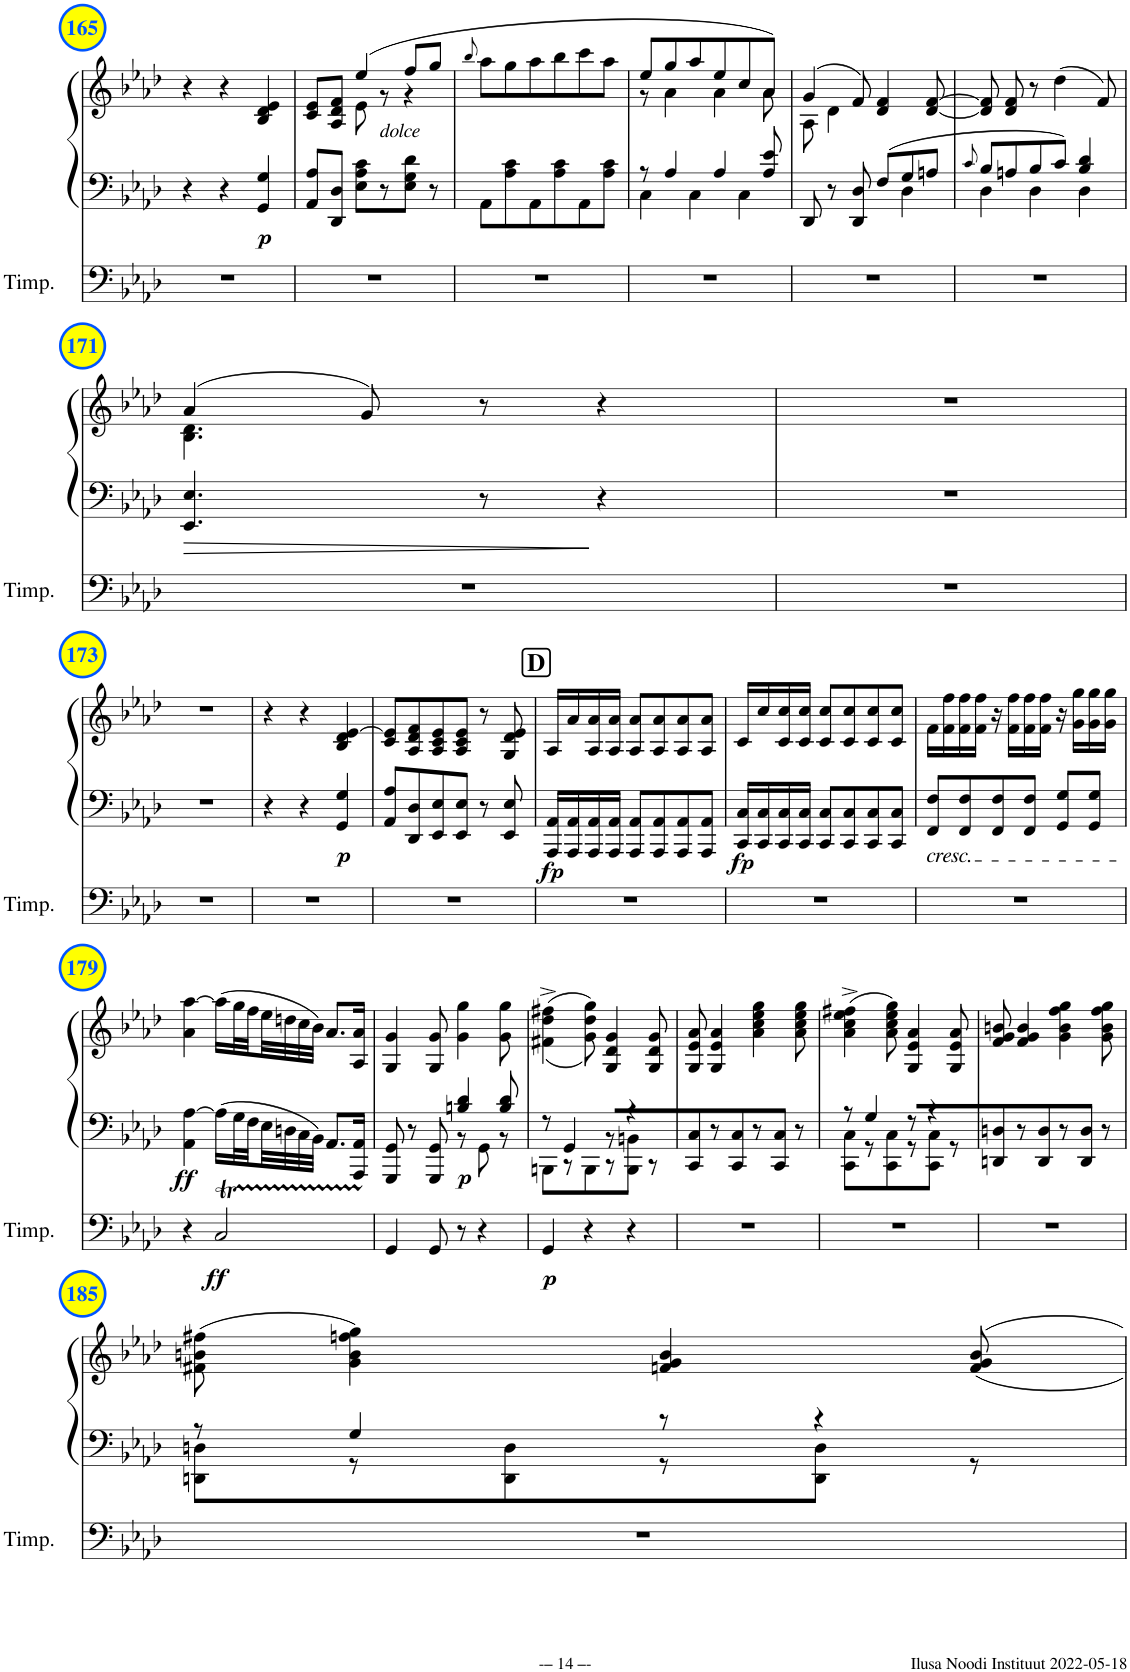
**kern	**dynam	**kern	**kern	**dynam
*part2	*part2	*part1	*part1	*part1
*staff3	*staff3	*staff2	*staff1	*staff1/2
*I"Timpani	*	*I"Piano	*	*
*I'Timp.	*	*I'Pno	*	*
!!LO:PB:g=z
*clefF4	*	*clefF4	*clefG2	*
*k[b-e-a-d-]	*	*k[b-e-a-d-]	*k[b-e-a-d-]	*
*M3/4	*	*M3/4	*M3/4	*
=165	=165	=165	=165	=165
2.r	.	4r	4r	.
.	.	4r	4r	.
!	!	!	!	!LO:DY:b=2
.	.	4GG/ 4G/	4B-/ 4d-/ 4e-/	p
=166	=166	=166	=166	=166
*	*	*	*^	*
2.r	.	8AA-/ 8A-/L	8c/ 8e-/L	4ryy	.
.	.	8DD-/ 8D-/J	8A-/ 8d-/ 8f/J	.	.
.	.	8E-\ 8A-\ 8c\L	(4ee-/	8e-\	.
!	!	!	!	!LO:TX:b:i:t=dolce	!
.	.	8r	.	8r	.
.	.	8E-\ 8G\ 8d-\J	8ff/L	4r	.
.	.	8r	8gg/J	.	.
*	*	*	*v	*v	*
=167	=167	=167	=167	=167
.	.	.	8qbb-/	.
2.r	.	8AA-\L	8aa-\L	.
.	.	8A-\ 8c\	8gg\	.
.	.	8AA-\	8aa-\	.
.	.	8A-\ 8c\	8bb-\	.
.	.	8AA-\	8ccc\	.
.	.	8A-\ 8c\J	8aa-\J	.
=168	=168	=168	=168	=168
*	*	*^	*^	*
2.r	.	8r	4C\	8ee-/L	8r	.
.	.	4A-/	.	8gg/	4a-\	.
.	.	.	4C\	8aa-/	.	.
.	.	4A-/	.	8ee-/	4a-\	.
.	.	.	4C\	8cc/	.	.
.	.	8A-/ 8e-/	.	8a-/J)	8a-\	.
=169	=169	=169	=169	=169	=169	=169
2.r	.	8DD-/	2ryy	(4g/	8A-\	.
.	.	8r	.	.	4d-\	.
.	.	8DD-/ 8D-/	.	8f/)	.	.
.	.	8F/L	.	4d-/ 4f/	4.ryy	.
.	.	8G/	4D-\	.	.	.
.	.	8An/J	.	[8d-/ [8f/	.	.
*	*	*	*	*v	*v	*
=170	=170	=170	=170	=170	=170
.	.	8qc/	.	.	.
2.r	.	8B-/L	4D-\	8d-/] 8f/]	.
.	.	8An/	.	8d-/ 8f/	.
.	.	8B-/	4D-\	8r	.
.	.	8c/J	.	(4dd-\	.
.	.	4B-/ 4d-/	4D-\	.	.
.	.	.	.	8f/)	.
*	*	*v	*v	*	*
!!LO:LB:g=z
=171	=171	=171	=171	=171
*	*	*	*^	*
2.r	.	4.EE-/ 4.E-/	(4a-/	4.B-\ 4.d-\	.
.	.	.	8g/)	.	.
.	.	8r	8r	4.ryy	.
.	.	4r	4r	.	.
*	*	*	*v	*v	*
=172	=172	=172	=172	=172
2.r	.	2.r	2.r	.
!!LO:LB:g=z
=173	=173	=173	=173	=173
2.r	.	2.r	2.r	.
=174	=174	=174	=174	=174
2.r	.	4r	4r	.
.	.	4r	4r	.
!	!	!	!	!LO:DY:b=2
.	.	4GG/ 4G/	4B-/ 4d-/ [4e-/	p
=175	=175	=175	=175	=175
2.r	.	8AA-/ 8A-/L	8c/ 8e-/]L	.
.	.	8DD-/ 8D-/	8A-/ 8d-/ 8f/	.
.	.	8EE-/ 8E-/	8A-/ 8c/ 8e-/	.
.	.	8EE-/ 8E-/J	8A-/ 8c/ 8e-/J	.
.	.	8r	8r	.
.	.	8EE-/ 8E-/	8G/ 8d-/ 8e-/	.
!!LO:REH:place=s1:a:B:cj:fs=14:t=D
=176	=176	=176	=176	=176
!	!	!	!	!LO:DY:b=2
2.r	.	16AAA-/ 16AA-/LL	16A-/LL	fp
.	.	16AAA-/ 16AA-/	16a-/	.
.	.	16AAA-/ 16AA-/	16A-/ 16a-/	.
.	.	16AAA-/ 16AA-/JJ	16A-/ 16a-/JJ	.
.	.	8AAA-/ 8AA-/L	8A-/ 8a-/L	.
.	.	8AAA-/ 8AA-/	8A-/ 8a-/	.
.	.	8AAA-/ 8AA-/	8A-/ 8a-/	.
.	.	8AAA-/ 8AA-/J	8A-/ 8a-/J	.
=177	=177	=177	=177	=177
!	!	!	!	!LO:DY:b=2
2.r	.	16CC/ 16C/LL	16c/LL	fp
.	.	16CC/ 16C/	16cc/	.
.	.	16CC/ 16C/	16c/ 16cc/	.
.	.	16CC/ 16C/JJ	16c/ 16cc/JJ	.
.	.	8CC/ 8C/L	8c/ 8cc/L	.
.	.	8CC/ 8C/	8c/ 8cc/	.
.	.	8CC/ 8C/	8c/ 8cc/	.
.	.	8CC/ 8C/J	8c/ 8cc/J	.
=178	=178	=178	=178	=178
!	!	!LO:TX:b:i:t=cresc.	!	!
2.r	.	8FF/ 8F/L	16f\LL	.
.	.	.	16f\ 16ff\	.
.	.	8FF/ 8F/	16f\ 16ff\	.
.	.	.	16f\ 16ff\JJ	.
.	.	8FF/ 8F/	16r	.
.	.	.	16f\ 16ff\LL	.
.	.	8FF/ 8F/J	16f\ 16ff\	.
.	.	.	16f\ 16ff\JJ	.
.	.	8GG/ 8G/L	16r	.
.	.	.	16g\ 16gg\LL	.
.	.	8GG/ 8G/J	16g\ 16gg\	.
.	.	.	16g\ 16gg\JJ	.
!!LO:LB:g=z
=179	=179	=179	=179	=179
!	!	!	!	!LO:DY:b=2
4r	.	4AA-\ [4A-\	4a-\ [4aa-\	ff
!	!LO:DY:b	!	!	!
2Ct/	ff	16A-\LL]	(16aa-\LL]	.
.	.	32G\L	32gg\L	.
.	.	32F\	32ff\	.
.	.	32E-\	32ee-\	.
.	.	32Dn\	32ddn\	.
.	.	32C\	32cc\	.
.	.	32BB-\JJJ	32b-\JJJ)	.
.	.	8.AA-/L	8.a-/L	.
.	.	16AAA-/ 16AA-/Jk	16A-/ 16a-/Jk	.
=180	=180	=180	=180	=180
*	*	*^	*	*
4GG/	.	8GGG/ 8GG/	4.ryy	4G/ 4g/	.
.	.	8r	.	.	.
8GG/	.	8GGG/ 8GG/	.	8G/ 8g/	.
!	!	!	!	!	!LO:DY:b=2
8r	.	4Bn/ 4d-/	8r	4g\ 4gg\	p
4r	.	.	8GG\	.	.
.	.	8B/ 8d-/	8r	8g\ 8gg\	.
=181	=181	=181	=181	=181	=181
!	!LO:DY:b	!	!	!	!
4GG/	p	8r	8BBBn\L	((<4f#X\^ 4dd-\^ 4ff#X\^	.
.	.	4GG/	8r	.	.
4r	.	.	8BBB\	8g\ 8dd-\ 8gg\))	.
.	.	8r	8r	4G/ 4d-/ 4g/	.
4r	.	4r	8BBB\ 8BBn\J	.	.
.	.	.	8r	8G/ 8d-/ 8g/	.
*	*	*v	*v	*	*
=182	=182	=182	=182	=182
2.r	.	8CC/ 8C/L	8G/ 8e-/ 8a-/	.
.	.	8r	4G/ 4e-/ 4a-/	.
.	.	8CC/ 8C/	.	.
.	.	8r	4a-\ 4cc\ 4ee-\ 4gg\	.
.	.	8CC/ 8C/J	.	.
.	.	8r	8a-\ 8cc\ 8ee-\ 8gg\	.
=183	=183	=183	=183	=183
*	*	*^	*	*
2.r	.	8r	8CC\ 8C\L	(4a-\^ 4cc\^ 4ee-\^ 4ff#X\^	.
.	.	4G/	8r	.	.
.	.	.	8CC\ 8C\	8a-\ 8cc\ 8ee-\ 8gg\)	.
.	.	8r	8r	4G/ 4e-/ 4a-/	.
.	.	4r	8CC\ 8C\J	.	.
.	.	.	8r	8G/ 8e-/ 8a-/	.
*	*	*v	*v	*	*
=184	=184	=184	=184	=184
2.r	.	8DDn/ 8Dn/L	8f/ 8g/ 8bn/	.
.	.	8r	4f/ 4g/ 4b/	.
.	.	8DD/ 8D/	.	.
.	.	8r	4g\ 4b\ 4ff\ 4gg\	.
.	.	8DD/ 8D/J	.	.
.	.	8r	8g\ 8b\ 8ff\ 8gg\	.
!!LO:LB:g=z
=185	=185	=185	=185	=185
*	*	*^	*	*
2.r	.	8r	8DDn\ 8Dn\L	(8f#X\ 8bn\ 8ff#X\	.
.	.	4G/	8r	4g\ 4b\ 4ffn\ 4gg\)	.
.	.	.	8DD\ 8D\	.	.
.	.	8r	8r	4fn/ 4g/ 4b/	.
.	.	4r	8DD\ 8D\J	.	.
.	.	.	8r	8f/ 8g/ 8b/	.
*	*	*v	*v	*	*
=	=	=	=	=
*-	*-	*-	*-	*-
